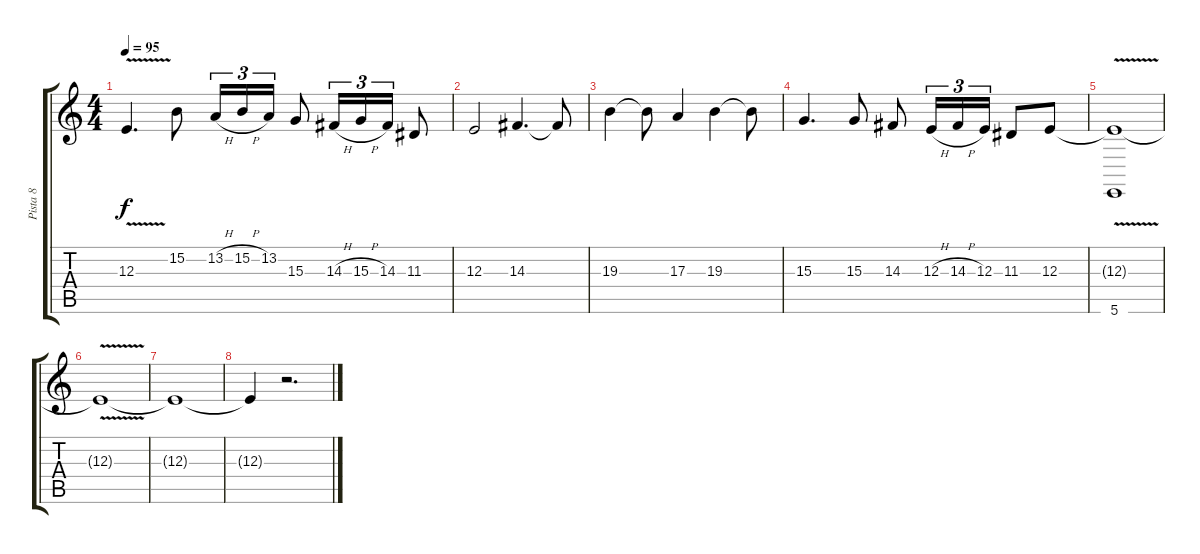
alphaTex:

\track ("Pista 8" "Pista 8") {instrument choiraahs}
\staff {score tabs}
\tuning (Db4 Ab3 E3 B2 Gb2 B1) {hide}
\ts (4 4)
\tempo 95
\clef g2
\ks c
12.3{v t}.4{d dy f} 15.2.8 13.2{h}.16{tu (3 2)} 15.2{h}.16{tu (3 2)} 13.2.16{tu (3 2)} 15.3.8 14.3{h}.16{tu (3 2)} 15.3{h}.16{tu (3 2)} 14.3.16{tu (3 2)} 11.3.8 |
12.3.2 14.3.4{d} 14.3{t}.8 |
19.3.4 19.3{t}.8 17.3.4 19.3.4 19.3{t}.8 |
15.3.4{d} 15.3.8 14.3.8 12.3{h}.16{tu (3 2)} 14.3{h}.16{tu (3 2)} 12.3.16{tu (3 2)} 11.3.8 12.3.8 |
(12.3{v t} 5.6).1 |
12.3{t}.1 |
12.3{t}.1 |
12.3{t}.4 r.2{d}
